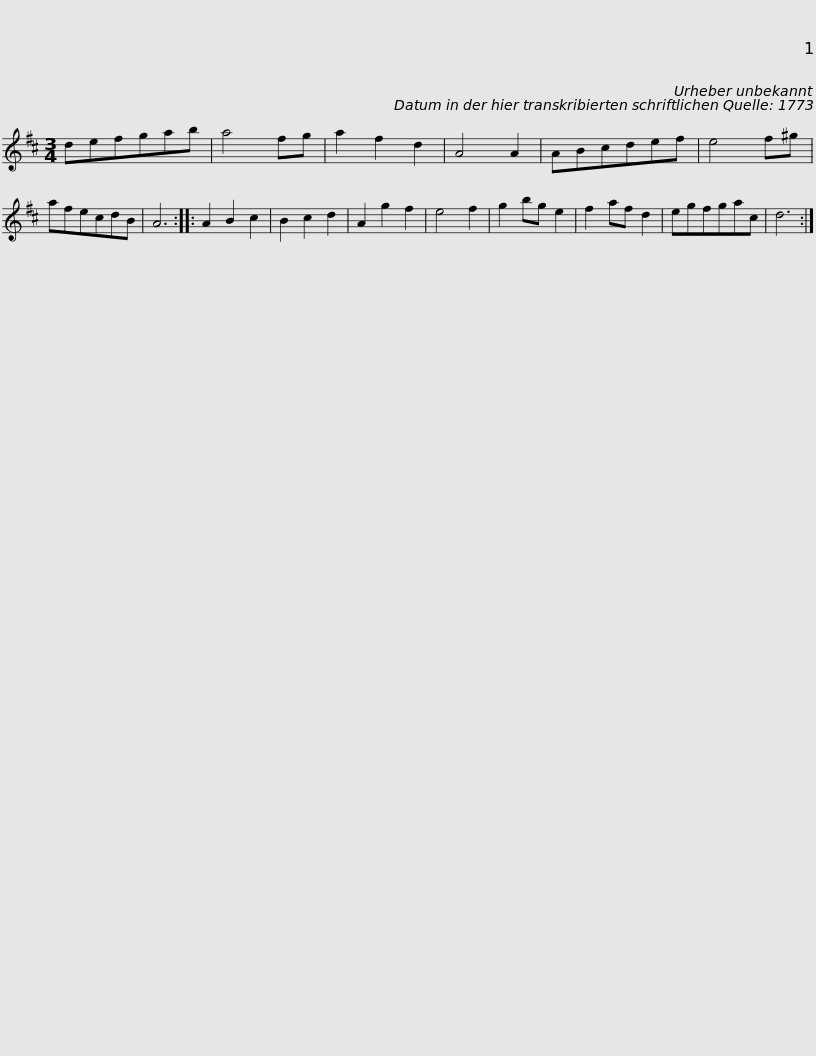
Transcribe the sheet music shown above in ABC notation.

X:1
L:1/8
M:3/4
I:linebreak $
K:D
V:1 treble
V:1
 defgab | a4 fg | a2 f2 d2 | A4 A2 | ABcdef | %5
 e4 f^g | afecdB | A6 :: A2 B2 c2 | B2 c2 d2 |$ %10
 A2 g2 f2 | e4 f2 | g2 bg e2 | f2 af d2 | egfgac | %15
 d6 :| %16
